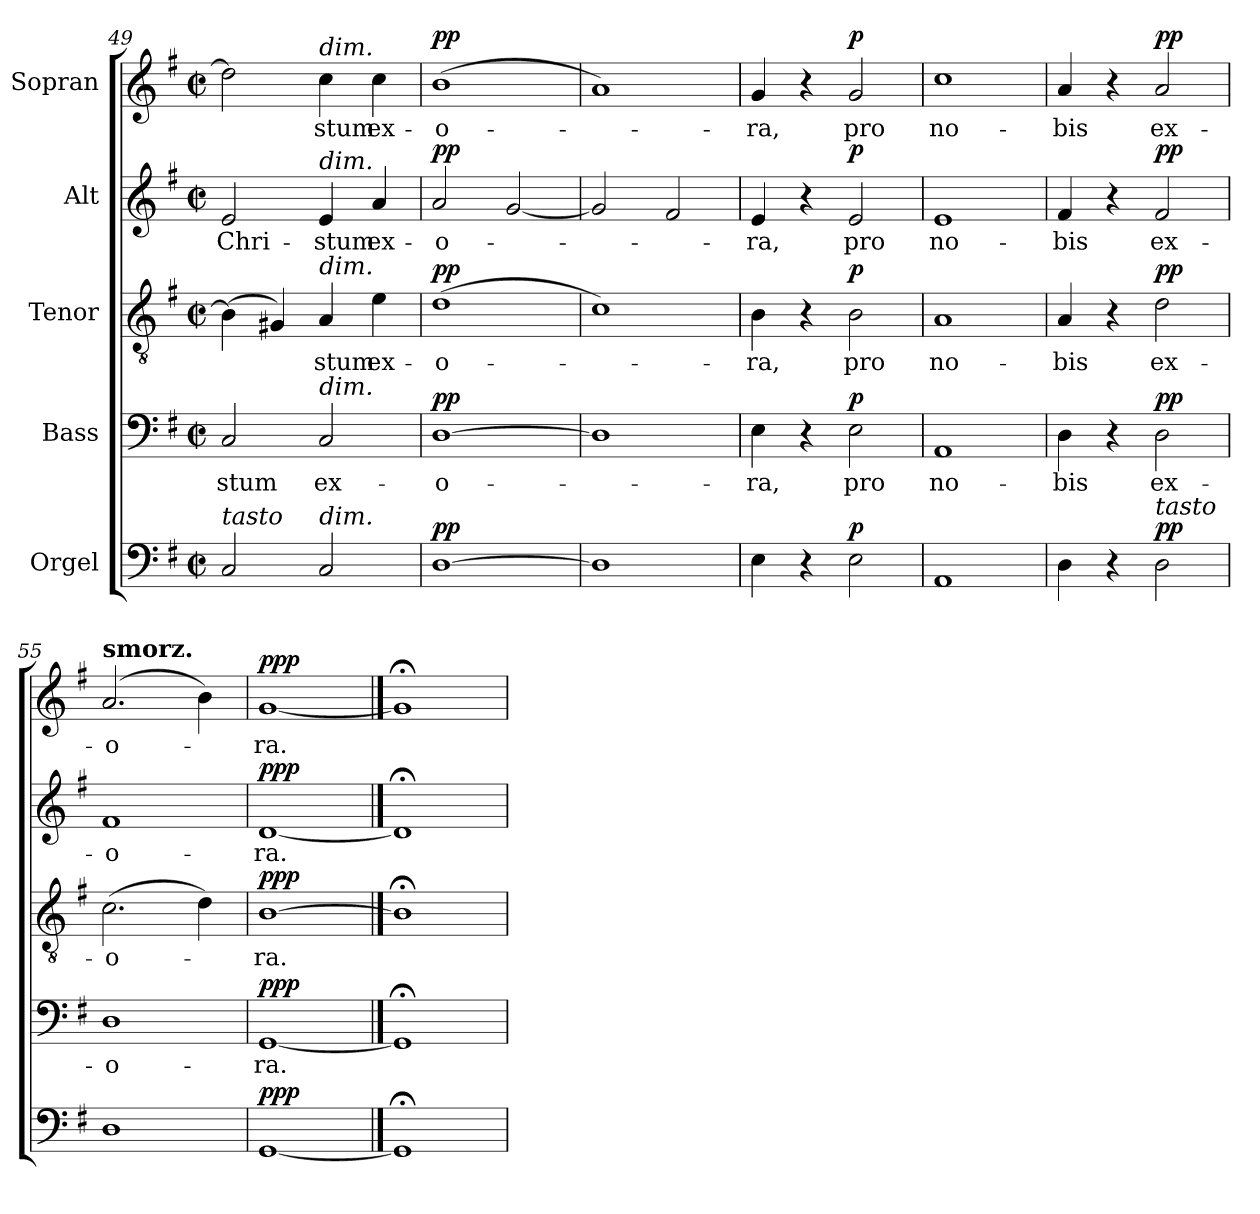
**kern	**dynam	**kern	**text	**dynam	**kern	**text	**dynam	**kern	**text	**dynam	**kern	**text	**dynam
*part5	*part5	*part4	*part4	*part4	*part3	*part3	*part3	*part2	*part2	*part2	*part1	*part1	*part1
*staff5	*staff5	*staff4	*staff4	*staff4	*staff3	*staff3	*staff3	*staff2	*staff2	*staff2	*staff1	*staff1	*staff1
*I"Orgel	*	*I"Bass	*	*	*I"Tenor	*	*	*I"Alt	*	*	*I"Sopran	*	*
!!LO:LB:g=z
*clefF4	*	*clefF4	*	*	*clefGv2	*	*	*clefG2	*	*	*clefG2	*	*
*k[f#]	*	*k[f#]	*	*	*k[f#]	*	*	*k[f#]	*	*	*k[f#]	*	*
*M2/2	*	*M2/2	*	*	*M2/2	*	*	*M2/2	*	*	*M2/2	*	*
*met(c|)	*	*met(c|)	*	*	*met(c|)	*	*	*met(c|)	*	*	*met(c|)	*	*
=49	=49	=49	=49	=49	=49	=49	=49	=49	=49	=49	=49	=49	=49
!LO:TX:a:i:t=tasto	!	!	!	!	!	!	!	!	!	!	!	!	!
!	!	!	!LO:LY:b	!	!	!	!	!	!LO:LY:b	!	!	!	!
2C/	.	2C/	-stum	.	(4B\]	.	.	2e/	Chri-	.	2dd\]	.	.
.	.	.	.	.	4G#X/)	.	.	.	.	.	.	.	.
!	!	!	!	!	!	!	!	!	!	!	!LO:TX:a:i:t=dim.	!	!
!	!	!	!	!	!	!	!	!LO:TX:a:i:t=dim.	!	!	!	!	!
!	!	!	!	!	!LO:TX:a:i:t=dim.	!	!	!	!	!	!	!	!
!	!	!LO:TX:a:i:t=dim.	!	!	!	!	!	!	!	!	!	!	!
!LO:TX:a:i:t=dim.	!	!	!	!	!	!	!	!	!	!	!	!	!
!	!	!	!LO:LY:b	!	!	!LO:LY:b	!	!	!LO:LY:b	!	!	!LO:LY:b	!
2C/	.	2C/	ex-	.	4A/	-stum	.	4e/	-stum	.	4cc\	-stum	.
!	!	!	!	!	!	!LO:LY:b	!	!	!LO:LY:b	!	!	!LO:LY:b	!
.	.	.	.	.	4e\	ex-	.	4a/	ex-	.	4cc\	ex-	.
=50	=50	=50	=50	=50	=50	=50	=50	=50	=50	=50	=50	=50	=50
!	!LO:DY:a	!	!LO:LY:b	!LO:DY:a	!	!LO:LY:b	!LO:DY:a	!	!LO:LY:b	!LO:DY:a	!	!LO:LY:b	!LO:DY:a
[1D	pp	[1D	-o-	pp	(1d	-o-	pp	2a/	-o-	pp	(1b	-o-	pp
.	.	.	.	.	.	.	.	[2g/	.	.	.	.	.
=51	=51	=51	=51	=51	=51	=51	=51	=51	=51	=51	=51	=51	=51
1D]	.	1D]	.	.	1c)	.	.	2g/]	.	.	1a)	.	.
.	.	.	.	.	.	.	.	2f#/	.	.	.	.	.
=52	=52	=52	=52	=52	=52	=52	=52	=52	=52	=52	=52	=52	=52
!	!	!	!LO:LY:b	!	!	!LO:LY:b	!	!	!LO:LY:b	!	!	!LO:LY:b	!
4E\	.	4E\	-ra,	.	4B\	-ra,	.	4e/	-ra,	.	4g/	-ra,	.
4r	.	4r	.	.	4r	.	.	4r	.	.	4r	.	.
!	!LO:DY:a	!	!LO:LY:b	!LO:DY:a	!	!LO:LY:b	!LO:DY:a	!	!LO:LY:b	!LO:DY:a	!	!LO:LY:b	!LO:DY:a
2E\	p	2E\	pro	p	2B\	pro	p	2e/	pro	p	2g/	pro	p
=53	=53	=53	=53	=53	=53	=53	=53	=53	=53	=53	=53	=53	=53
!	!	!	!LO:LY:b	!	!	!LO:LY:b	!	!	!LO:LY:b	!	!	!LO:LY:b	!
1AA	.	1AA	no-	.	1A	no-	.	1e	no-	.	1cc	no-	.
=54	=54	=54	=54	=54	=54	=54	=54	=54	=54	=54	=54	=54	=54
!	!	!	!LO:LY:b	!	!	!LO:LY:b	!	!	!LO:LY:b	!	!	!LO:LY:b	!
4D\	.	4D\	-bis	.	4A/	-bis	.	4f#/	-bis	.	4a/	-bis	.
4r	.	4r	.	.	4r	.	.	4r	.	.	4r	.	.
!LO:TX:a:i:t=tasto	!	!	!	!	!	!	!	!	!	!	!	!	!
!	!LO:DY:a	!	!LO:LY:b	!LO:DY:a	!	!LO:LY:b	!LO:DY:a	!	!LO:LY:b	!LO:DY:a	!	!LO:LY:b	!LO:DY:a
2D\	pp	2D\	ex-	pp	2d\	ex-	pp	2f#/	ex-	pp	2a/	ex-	pp
=55	=55	=55	=55	=55	=55	=55	=55	=55	=55	=55	=55	=55	=55
!	!	!	!	!	!	!	!	!	!	!	!LO:TX:a:B:t=smorz.	!	!
!	!	!	!LO:LY:b	!	!	!LO:LY:b	!	!	!LO:LY:b	!	!	!LO:LY:b	!
1D	.	1D	-o-	.	(2.c\	-o-	.	1f#	-o-	.	(2.a/	-o-	.
.	.	.	.	.	4d\)	.	.	.	.	.	4b\)	.	.
=56	=56	=56	=56	=56	=56	=56	=56	=56	=56	=56	=56	=56	=56
!	!LO:DY:a	!	!LO:LY:b	!LO:DY:a	!	!LO:LY:b	!LO:DY:a	!	!LO:LY:b	!LO:DY:a	!	!LO:LY:b	!LO:DY:a
[1GG	ppp	[1GG	-ra.	ppp	[1B	-ra.	ppp	[1d	-ra.	ppp	[1g	-ra.	ppp
==57	==57	==57	==57	==57	==57	==57	==57	==57	==57	==57	==57	==57	==57
1GG;<]	.	1GG;<]	.	.	1B;<]	.	.	1d;<]	.	.	1g;<]	.	.
=	=	=	=	=	=	=	=	=	=	=	=	=	=
*-	*-	*-	*-	*-	*-	*-	*-	*-	*-	*-	*-	*-	*-
